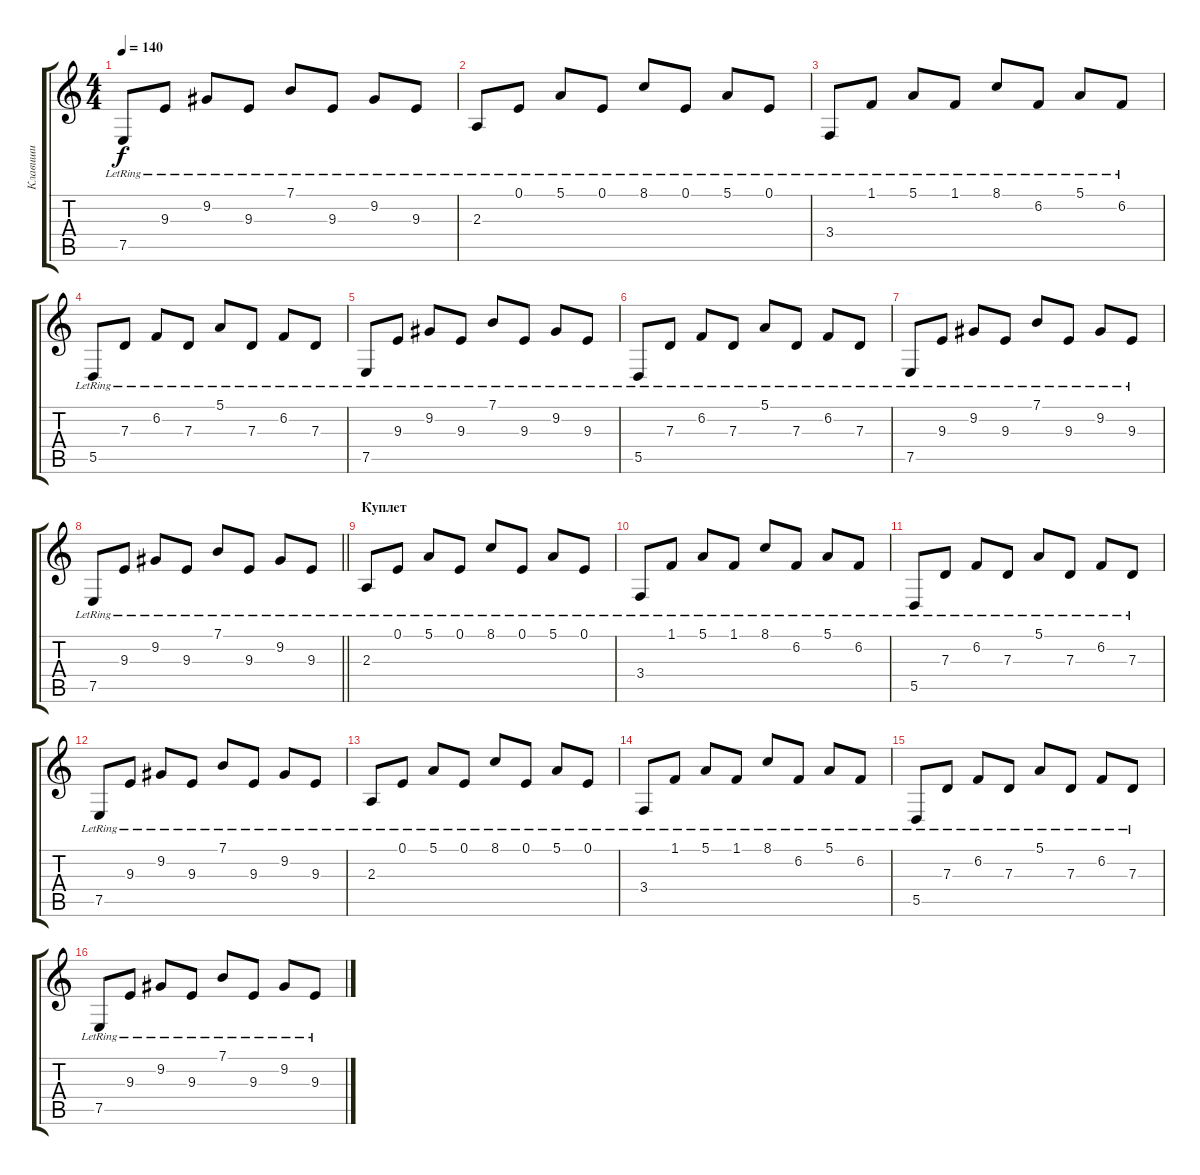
\track ("Клавиши" "Клавиши") {instrument pizzicatostrings}
\staff {score tabs}
\tuning (E4 B3 G3 D3 A2 E2) {hide}
\ts (4 4)
\tempo 140
\clef g2
\ks c
7.5{lr}.8{dy f} 9.3{lr}.8 9.2{lr}.8 9.3{lr}.8 7.1{lr}.8 9.3{lr}.8 9.2{lr}.8 9.3{lr}.8 |
2.3{lr}.8 0.1{lr}.8 5.1{lr}.8 0.1{lr}.8 8.1{lr}.8 0.1{lr}.8 5.1{lr}.8 0.1{lr}.8 |
3.4{lr}.8 1.1{lr}.8 5.1{lr}.8 1.1{lr}.8 8.1{lr}.8 6.2{lr}.8 5.1{lr}.8 6.2{lr}.8 |
5.5{lr}.8 7.3{lr}.8 6.2{lr}.8 7.3{lr}.8 5.1{lr}.8 7.3{lr}.8 6.2{lr}.8 7.3{lr}.8 |
7.5{lr}.8 9.3{lr}.8 9.2{lr}.8 9.3{lr}.8 7.1{lr}.8 9.3{lr}.8 9.2{lr}.8 9.3{lr}.8 |
5.5{lr}.8 7.3{lr}.8 6.2{lr}.8 7.3{lr}.8 5.1{lr}.8 7.3{lr}.8 6.2{lr}.8 7.3{lr}.8 |
7.5{lr}.8 9.3{lr}.8 9.2{lr}.8 9.3{lr}.8 7.1{lr}.8 9.3{lr}.8 9.2{lr}.8 9.3{lr}.8 |
\barLineRight lightlight
7.5{lr}.8 9.3{lr}.8 9.2{lr}.8 9.3{lr}.8 7.1{lr}.8 9.3{lr}.8 9.2{lr}.8 9.3{lr}.8 |
\section ("" "Куплет")
2.3{lr}.8 0.1{lr}.8 5.1{lr}.8 0.1{lr}.8 8.1{lr}.8 0.1{lr}.8 5.1{lr}.8 0.1{lr}.8 |
3.4{lr}.8 1.1{lr}.8 5.1{lr}.8 1.1{lr}.8 8.1{lr}.8 6.2{lr}.8 5.1{lr}.8 6.2{lr}.8 |
5.5{lr}.8 7.3{lr}.8 6.2{lr}.8 7.3{lr}.8 5.1{lr}.8 7.3{lr}.8 6.2{lr}.8 7.3{lr}.8 |
7.5{lr}.8 9.3{lr}.8 9.2{lr}.8 9.3{lr}.8 7.1{lr}.8 9.3{lr}.8 9.2{lr}.8 9.3{lr}.8 |
2.3{lr}.8 0.1{lr}.8 5.1{lr}.8 0.1{lr}.8 8.1{lr}.8 0.1{lr}.8 5.1{lr}.8 0.1{lr}.8 |
3.4{lr}.8 1.1{lr}.8 5.1{lr}.8 1.1{lr}.8 8.1{lr}.8 6.2{lr}.8 5.1{lr}.8 6.2{lr}.8 |
5.5{lr}.8 7.3{lr}.8 6.2{lr}.8 7.3{lr}.8 5.1{lr}.8 7.3{lr}.8 6.2{lr}.8 7.3{lr}.8 |
7.5{lr}.8 9.3{lr}.8 9.2{lr}.8 9.3{lr}.8 7.1{lr}.8 9.3{lr}.8 9.2{lr}.8 9.3{lr}.8
